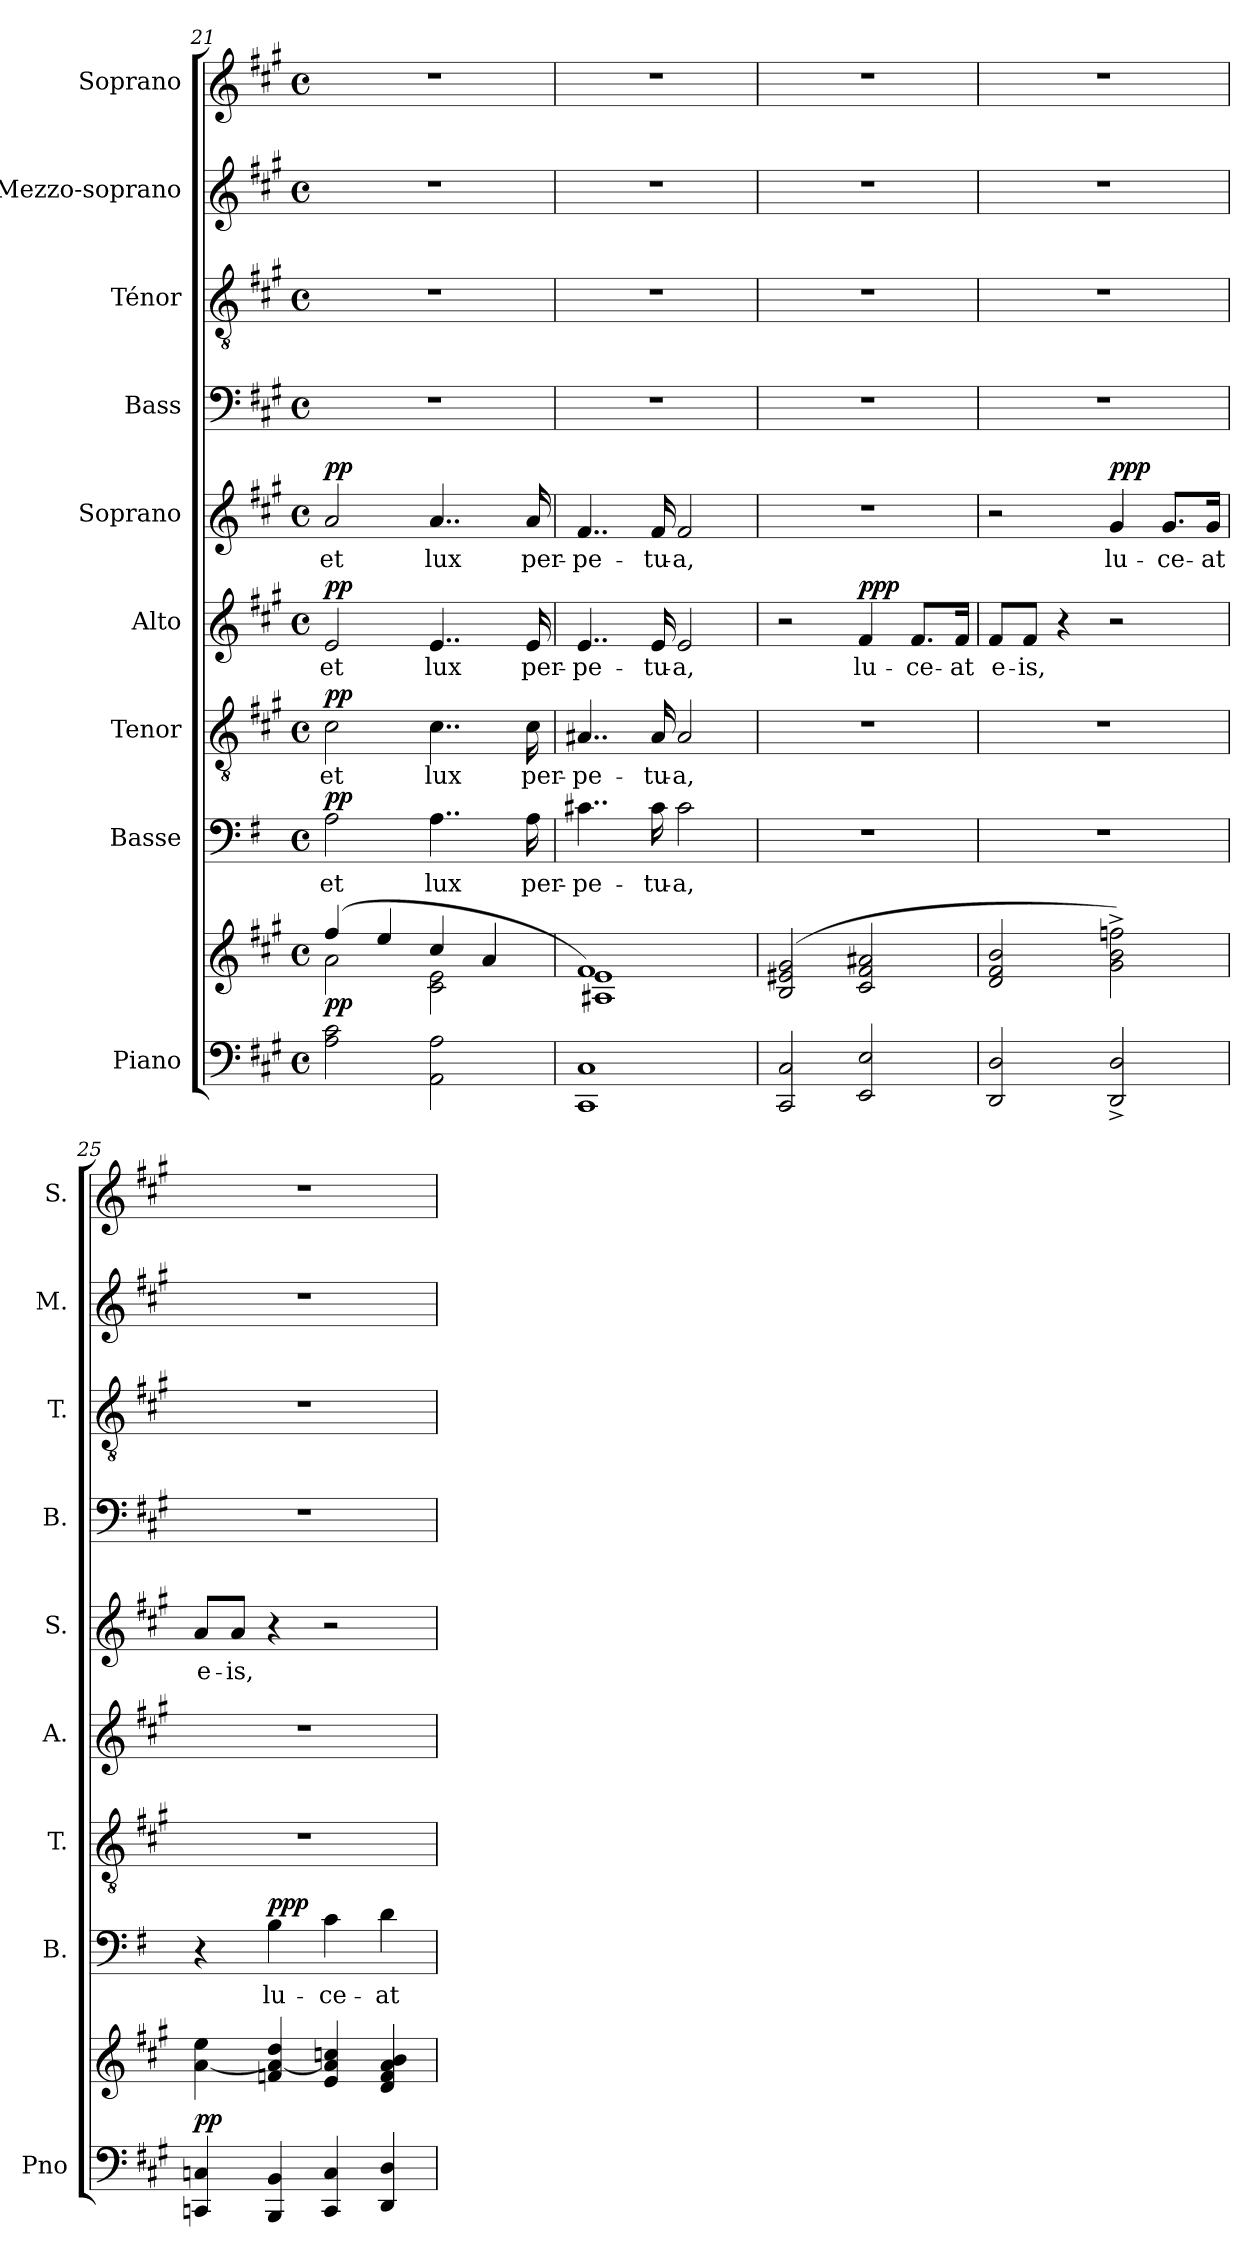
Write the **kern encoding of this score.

**kern	**kern	**dynam	**kern	**text	**dynam	**kern	**text	**dynam	**kern	**text	**dynam	**kern	**text	**dynam	**kern	**kern	**kern	**kern
*part9	*part9	*part9	*part8	*part8	*part8	*part7	*part7	*part7	*part6	*part6	*part6	*part5	*part5	*part5	*part4	*part3	*part2	*part1
*staff10	*staff9	*staff9/10	*staff8	*staff8	*staff8	*staff7	*staff7	*staff7	*staff6	*staff6	*staff6	*staff5	*staff5	*staff5	*staff4	*staff3	*staff2	*staff1
*I"Piano	*	*	*I"Basse	*	*	*I"Tenor	*	*	*I"Alto	*	*	*I"Soprano	*	*	*I"Bass	*I"Ténor	*I"Mezzo-soprano	*I"Soprano
*I'Pno	*	*	*I'B.	*	*	*I'T.	*	*	*I'A.	*	*	*I'S.	*	*	*I'B.	*I'T.	*I'M.	*I'S.
*clefF4	*clefG2	*	*clefF4	*	*	*clefGv2	*	*	*clefG2	*	*	*clefG2	*	*	*clefF4	*clefGv2	*clefG2	*clefG2
*	*	*	*ITrd8c14	*	*	*	*	*	*	*	*	*	*	*	*	*	*	*
*k[f#c#g#]	*k[f#c#g#]	*	*k[f#]	*	*	*k[f#c#g#]	*	*	*k[f#c#g#]	*	*	*k[f#c#g#]	*	*	*k[f#c#g#]	*k[f#c#g#]	*k[f#c#g#]	*k[f#c#g#]
*M4/4	*M4/4	*	*M4/4	*	*	*M4/4	*	*	*M4/4	*	*	*M4/4	*	*	*M4/4	*M4/4	*M4/4	*M4/4
*met(c)	*met(c)	*	*met(c)	*	*	*met(c)	*	*	*met(c)	*	*	*met(c)	*	*	*met(c)	*met(c)	*met(c)	*met(c)
=21	=21	=21	=21	=21	=21	=21	=21	=21	=21	=21	=21	=21	=21	=21	=21	=21	=21	=21
*	*^	*	*	*	*	*	*	*	*	*	*	*	*	*	*	*	*	*
!	!	!	!LO:DY:b	!	!LO:LY:b	!LO:DY:a	!	!LO:LY:b	!LO:DY:a	!	!LO:LY:b	!LO:DY:a	!	!LO:LY:b	!LO:DY:a	!	!	!	!
2A\ 2c#\	(4ff#/	2a\	pp	2AAi\	et	pp	2c#\	et	pp	2e/	et	pp	2a/	et	pp	1r	1r	1r	1r
.	4ee/	.	.	.	.	.	.	.	.	.	.	.	.	.	.	.	.	.	.
!	!	!	!	!	!LO:LY:b	!	!	!LO:LY:b	!	!	!LO:LY:b	!	!	!LO:LY:b	!	!	!	!	!
2AA\ 2A\	4cc#/	2c#\ 2e\	.	4..AAi\	lux	.	4..c#\	lux	.	4..e/	lux	.	4..a/	lux	.	.	.	.	.
.	4a/	.	.	.	.	.	.	.	.	.	.	.	.	.	.	.	.	.	.
!	!	!	!	!	!LO:LY:b	!	!	!LO:LY:b	!	!	!LO:LY:b	!	!	!LO:LY:b	!	!	!	!	!
.	.	.	.	16AAi\	per-	.	16c#\	per-	.	16e/	per-	.	16a/	per-	.	.	.	.	.
!!LO:LB:g=z
=22	=22	=22	=22	=22	=22	=22	=22	=22	=22	=22	=22	=22	=22	=22	=22	=22	=22	=22	=22
!	!	!	!	!	!LO:LY:b	!	!	!LO:LY:b	!	!	!LO:LY:b	!	!	!LO:LY:b	!	!	!	!	!
1CC# 1C#	1f#)	1A#X 1e	.	4..C#Xi\	-pe-	.	4..A#X/	-pe-	.	4..e/	-pe-	.	4..f#/	-pe-	.	1r	1r	1r	1r
!	!	!	!	!	!LO:LY:b	!	!	!LO:LY:b	!	!	!LO:LY:b	!	!	!LO:LY:b	!	!	!	!	!
.	.	.	.	16C#i\	-tu-	.	16A#/	-tu-	.	16e/	-tu-	.	16f#/	-tu-	.	.	.	.	.
!	!	!	!	!	!LO:LY:b	!	!	!LO:LY:b	!	!	!LO:LY:b	!	!	!LO:LY:b	!	!	!	!	!
.	.	.	.	2C#i\	-a,	.	2A#/	-a,	.	2e/	-a,	.	2f#/	-a,	.	.	.	.	.
*	*v	*v	*	*	*	*	*	*	*	*	*	*	*	*	*	*	*	*	*
=23	=23	=23	=23	=23	=23	=23	=23	=23	=23	=23	=23	=23	=23	=23	=23	=23	=23	=23
2CC#/ 2C#/	(2B/ 2e#X/ 2g#/	.	1r	.	.	1r	.	.	2r	.	.	1r	.	.	1r	1r	1r	1r
!	!	!	!	!	!	!	!	!	!	!LO:LY:b	!LO:DY:a	!	!	!	!	!	!	!
2EE/ 2E/	2c#/ 2f#/ 2a#X/	.	.	.	.	.	.	.	4f#/	lu-	ppp	.	.	.	.	.	.	.
!	!	!	!	!	!	!	!	!	!	!LO:LY:b	!	!	!	!	!	!	!	!
.	.	.	.	.	.	.	.	.	8.f#/L	-ce-	.	.	.	.	.	.	.	.
!	!	!	!	!	!	!	!	!	!	!LO:LY:b	!	!	!	!	!	!	!	!
.	.	.	.	.	.	.	.	.	16f#/Jk	-at	.	.	.	.	.	.	.	.
=24	=24	=24	=24	=24	=24	=24	=24	=24	=24	=24	=24	=24	=24	=24	=24	=24	=24	=24
!	!	!	!	!	!	!	!	!	!	!LO:LY:b	!	!	!	!	!	!	!	!
2DD/ 2D/	2d/ 2f#/ 2b/	.	1r	.	.	1r	.	.	8f#/L	e-	.	2r	.	.	1r	1r	1r	1r
!	!	!	!	!	!	!	!	!	!	!LO:LY:b	!	!	!	!	!	!	!	!
.	.	.	.	.	.	.	.	.	8f#/J	-is,	.	.	.	.	.	.	.	.
.	.	.	.	.	.	.	.	.	4r	.	.	.	.	.	.	.	.	.
!	!	!	!	!	!	!	!	!	!	!	!	!	!LO:LY:b	!LO:DY:a	!	!	!	!
2DD/^ 2D/^	2g#\^ 2b\^ 2ffn\^)	.	.	.	.	.	.	.	2r	.	.	4g#/	lu-	ppp	.	.	.	.
!	!	!	!	!	!	!	!	!	!	!	!	!	!LO:LY:b	!	!	!	!	!
.	.	.	.	.	.	.	.	.	.	.	.	8.g#/L	-ce-	.	.	.	.	.
!	!	!	!	!	!	!	!	!	!	!	!	!	!LO:LY:b	!	!	!	!	!
.	.	.	.	.	.	.	.	.	.	.	.	16g#/Jk	-at	.	.	.	.	.
=25	=25	=25	=25	=25	=25	=25	=25	=25	=25	=25	=25	=25	=25	=25	=25	=25	=25	=25
!	!	!LO:DY:a=2	!	!	!	!	!	!	!	!	!	!	!LO:LY:b	!	!	!	!	!
4CCn/ 4Cn/	[4a\ 4ee\	pp	4r	.	.	1r	.	.	1r	.	.	8a/L	e-	.	1r	1r	1r	1r
!	!	!	!	!	!	!	!	!	!	!	!	!	!LO:LY:b	!	!	!	!	!
.	.	.	.	.	.	.	.	.	.	.	.	8a/J	-is,	.	.	.	.	.
!	!	!	!	!LO:LY:b	!LO:DY:a	!	!	!	!	!	!	!	!	!	!	!	!	!
4BBB/ 4BB/	4fn/ 4a/_ 4dd/	.	4BBi\	lu-	ppp	.	.	.	.	.	.	4r	.	.	.	.	.	.
!	!	!	!	!LO:LY:b	!	!	!	!	!	!	!	!	!	!	!	!	!	!
4CC/ 4C/	4e/ 4a/] 4ccn/	.	4Ci\	-ce-	.	.	.	.	.	.	.	2r	.	.	.	.	.	.
!	!	!	!	!LO:LY:b	!	!	!	!	!	!	!	!	!	!	!	!	!	!
4DD/ 4D/	4d/ 4f/ 4a/ 4b/	.	4Di\	-at	.	.	.	.	.	.	.	.	.	.	.	.	.	.
=	=	=	=	=	=	=	=	=	=	=	=	=	=	=	=	=	=	=
*-	*-	*-	*-	*-	*-	*-	*-	*-	*-	*-	*-	*-	*-	*-	*-	*-	*-	*-
